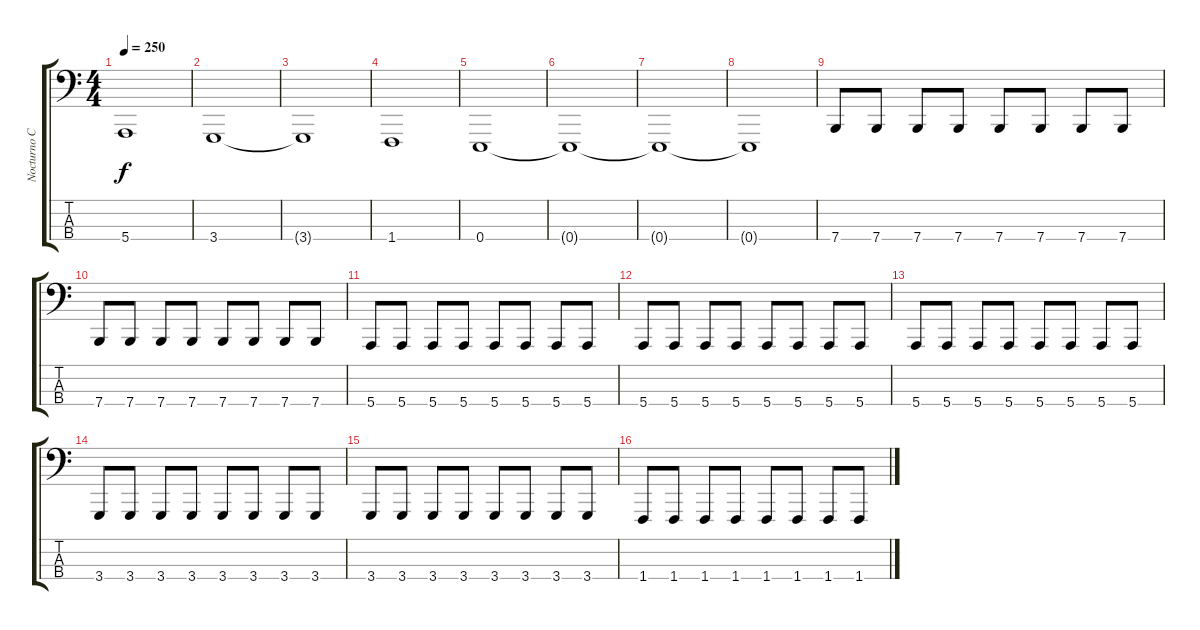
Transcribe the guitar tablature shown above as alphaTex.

\track ("Nocturno Culto" "Nocturno C") {instrument cello}
\staff {score tabs}
\tuning (G2 D2 A1 E1) {hide}
\ts (4 4)
\tempo 250
\clef f4
\ks c
5.4{t}.1{dy f} |
3.4.1 |
3.4{t}.1 |
1.4.1 |
0.4.1 |
0.4{t}.1 |
0.4{t}.1 |
0.4{t}.1 |
7.4.8 7.4.8 7.4.8 7.4.8 7.4.8 7.4.8 7.4.8 7.4.8 |
7.4.8 7.4.8 7.4.8 7.4.8 7.4.8 7.4.8 7.4.8 7.4.8 |
5.4.8 5.4.8 5.4.8 5.4.8 5.4.8 5.4.8 5.4.8 5.4.8 |
5.4.8 5.4.8 5.4.8 5.4.8 5.4.8 5.4.8 5.4.8 5.4.8 |
5.4.8 5.4.8 5.4.8 5.4.8 5.4.8 5.4.8 5.4.8 5.4.8 |
3.4.8 3.4.8 3.4.8 3.4.8 3.4.8 3.4.8 3.4.8 3.4.8 |
3.4.8 3.4.8 3.4.8 3.4.8 3.4.8 3.4.8 3.4.8 3.4.8 |
1.4.8 1.4.8 1.4.8 1.4.8 1.4.8 1.4.8 1.4.8 1.4.8
